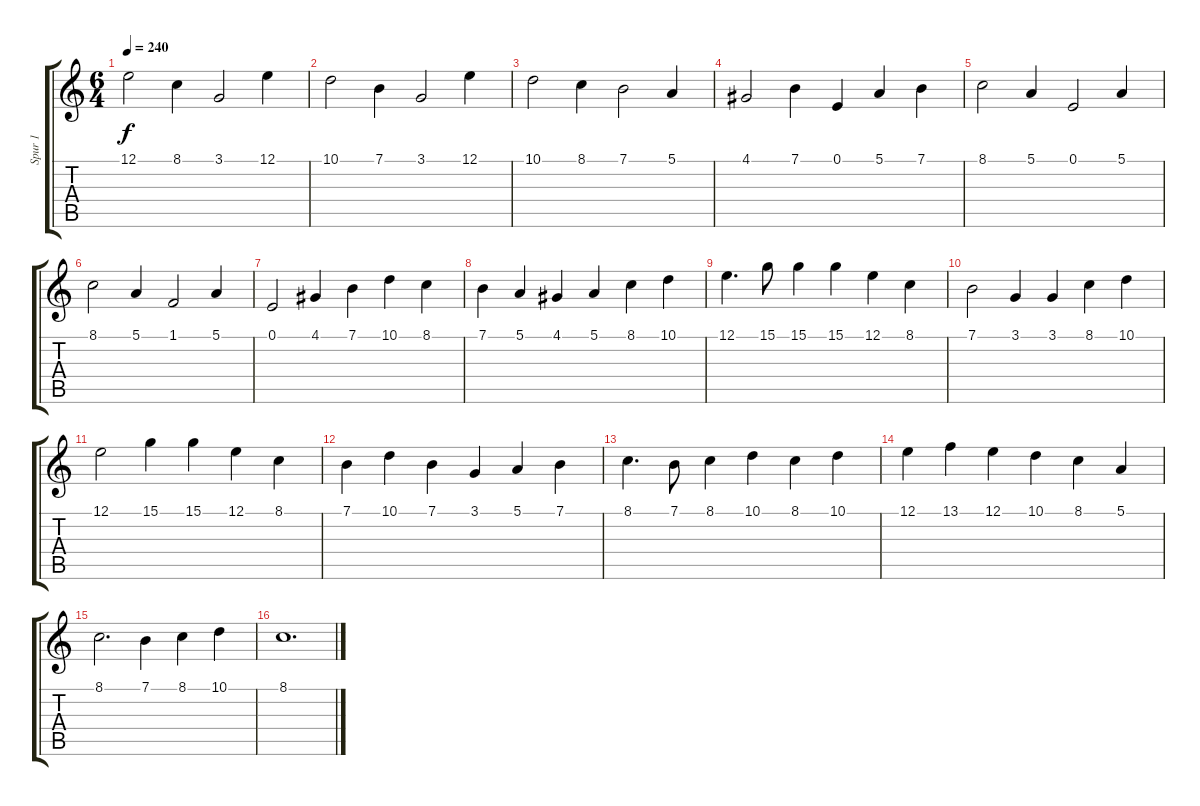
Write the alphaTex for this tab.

\track ("Spur 1" "Spur 1") {instrument musicbox}
\staff {score tabs}
\tuning (E4 B3 G3 D3 A2 E2) {hide}
\ts (6 4)
\tempo 240
\clef g2
\ks c
12.1.2{dy f} 8.1.4 3.1.2 12.1.4 |
10.1.2 7.1.4 3.1.2 12.1.4 |
10.1.2 8.1.4 7.1.2 5.1.4 |
4.1.2 7.1.4 0.1.4 5.1.4 7.1.4 |
8.1.2 5.1.4 0.1.2 5.1.4 |
8.1.2 5.1.4 1.1.2 5.1.4 |
0.1.2 4.1.4 7.1.4 10.1.4 8.1.4 |
7.1.4 5.1.4 4.1.4 5.1.4 8.1.4 10.1.4 |
12.1.4{d} 15.1.8 15.1.4 15.1.4 12.1.4 8.1.4 |
7.1.2 3.1.4 3.1.4 8.1.4 10.1.4 |
12.1.2 15.1.4 15.1.4 12.1.4 8.1.4 |
7.1.4 10.1.4 7.1.4 3.1.4 5.1.4 7.1.4 |
8.1.4{d} 7.1.8 8.1.4 10.1.4 8.1.4 10.1.4 |
12.1.4 13.1.4 12.1.4 10.1.4 8.1.4 5.1.4 |
8.1.2{d} 7.1.4 8.1.4 10.1.4 |
8.1.1{d}
